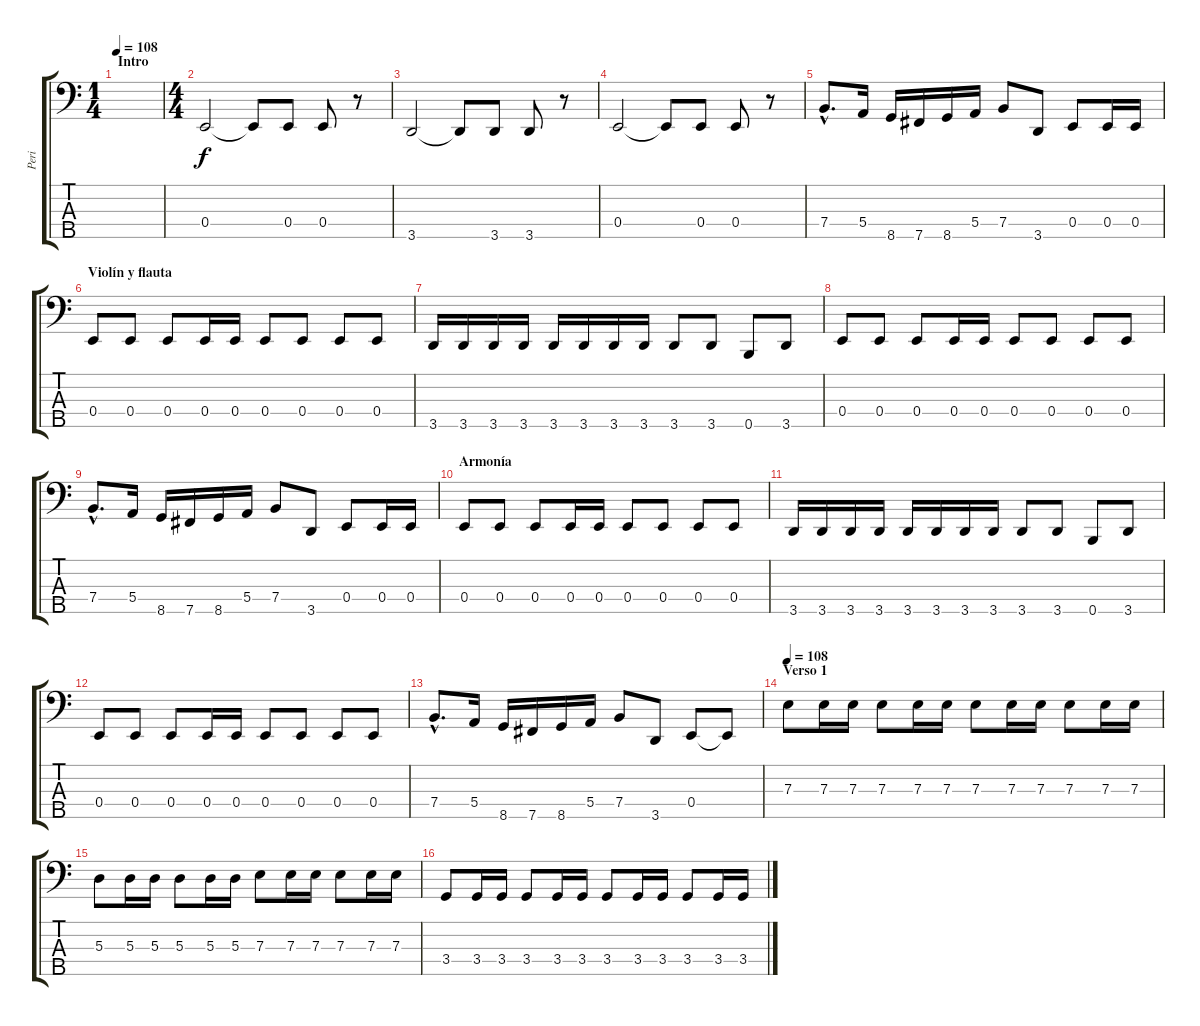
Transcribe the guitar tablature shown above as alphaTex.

\track ("Peri" "Peri") {instrument electricbassfinger}
\staff {score tabs}
\tuning (G2 D2 A1 E1 B0) {hide}
\ts (1 4)
\section ("" "Intro")
\tempo 108
\clef f4
\ks c
|
\ts (4 4)
0.4.2 0.4{t}.8 0.4.8 0.4.8 r.8 |
3.5.2 3.5{t}.8 3.5.8 3.5.8 r.8 |
0.4.2 0.4{t}.8 0.4.8 0.4.8 r.8 |
7.4{hac}.8{d} 5.4.16 8.5.16 7.5.16 8.5.16 5.4.16 7.4.8 3.5.8 0.4.8 0.4.16 0.4.16 |
\section ("" "Violín y flauta")
0.4.8 0.4.8 0.4.8 0.4.16 0.4.16 0.4.8 0.4.8 0.4.8 0.4.8 |
3.5.16 3.5.16 3.5.16 3.5.16 3.5.16 3.5.16 3.5.16 3.5.16 3.5.8 3.5.8 0.5.8 3.5.8 |
0.4.8 0.4.8 0.4.8 0.4.16 0.4.16 0.4.8 0.4.8 0.4.8 0.4.8 |
7.4{hac}.8{d} 5.4.16 8.5.16 7.5.16 8.5.16 5.4.16 7.4.8 3.5.8 0.4.8 0.4.16 0.4.16 |
\section ("" "Armonía")
0.4.8 0.4.8 0.4.8 0.4.16 0.4.16 0.4.8 0.4.8 0.4.8 0.4.8 |
3.5.16 3.5.16 3.5.16 3.5.16 3.5.16 3.5.16 3.5.16 3.5.16 3.5.8 3.5.8 0.5.8 3.5.8 |
0.4.8 0.4.8 0.4.8 0.4.16 0.4.16 0.4.8 0.4.8 0.4.8 0.4.8 |
7.4{hac}.8{d} 5.4.16 8.5.16 7.5.16 8.5.16 5.4.16 7.4.8 3.5.8 0.4.8 0.4{t}.8 |
\section ("" "Verso 1")
\tempo 108
7.3.8 7.3.16 7.3.16 7.3.8 7.3.16 7.3.16 7.3.8 7.3.16 7.3.16 7.3.8 7.3.16 7.3.16 |
5.3.8 5.3.16 5.3.16 5.3.8 5.3.16 5.3.16 7.3.8 7.3.16 7.3.16 7.3.8 7.3.16 7.3.16 |
3.4.8 3.4.16 3.4.16 3.4.8 3.4.16 3.4.16 3.4.8 3.4.16 3.4.16 3.4.8 3.4.16 3.4.16
